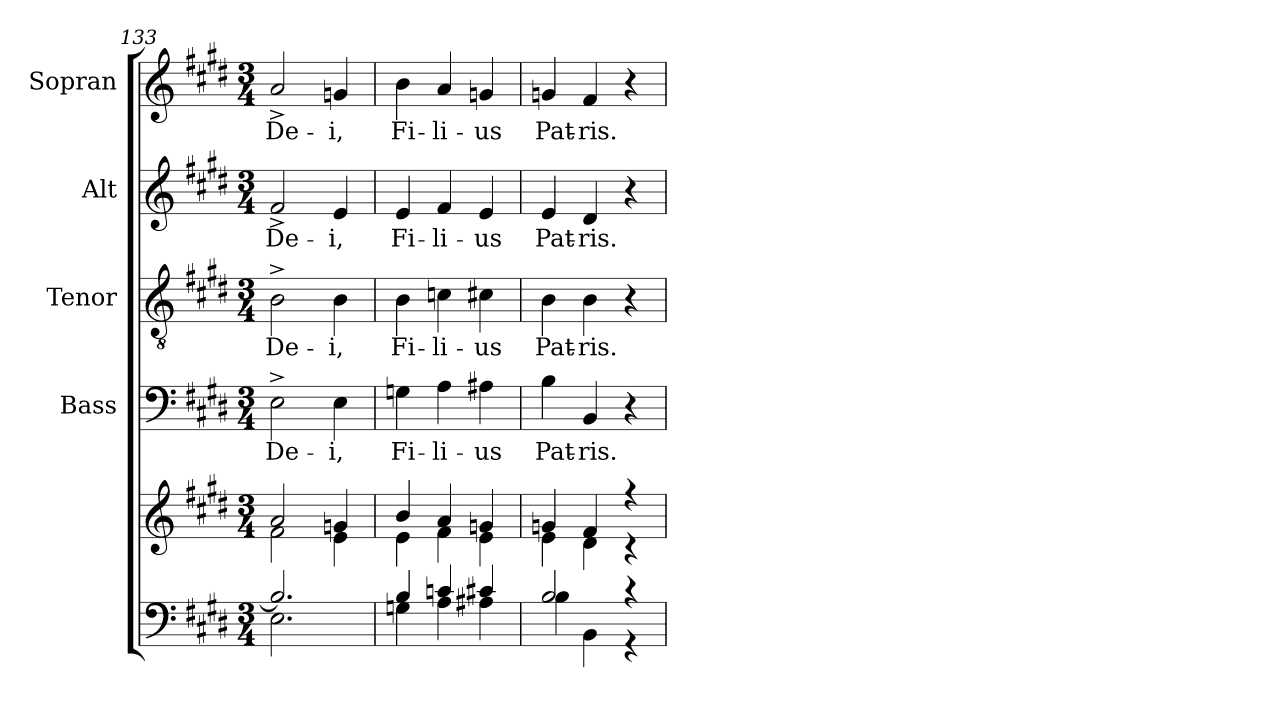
**kern	**kern	**kern	**text	**kern	**text	**kern	**text	**kern	**text
*part5	*part5	*part4	*part4	*part3	*part3	*part2	*part2	*part1	*part1
*staff6	*staff5	*staff4	*staff4	*staff3	*staff3	*staff2	*staff2	*staff1	*staff1
*	*	*I"Bass	*	*I"Tenor	*	*I"Alt	*	*I"Sopran	*
*	*	*I'B.	*	*I'T.	*	*I'A.	*	*I'S.	*
*clefF4	*clefG2	*clefF4	*	*clefGv2	*	*clefG2	*	*clefG2	*
*k[f#c#g#d#]	*k[f#c#g#d#]	*k[f#c#g#d#]	*	*k[f#c#g#d#]	*	*k[f#c#g#d#]	*	*k[f#c#g#d#]	*
*E:	*E:	*E:	*	*E:	*	*E:	*	*E:	*
*M3/4	*M3/4	*M3/4	*	*M3/4	*	*M3/4	*	*M3/4	*
=133	=133	=133	=133	=133	=133	=133	=133	=133	=133
*^	*^	*	*	*	*	*	*	*	*
!	!	!	!	!	!LO:LY:b	!	!LO:LY:b	!	!LO:LY:b	!	!LO:LY:b
2.B/]	2.E\	2a/	2f#\	2E^>\	De-	2B^>\	De-	2f#^>/	De-	2a^>/	De-
!	!	!	!	!	!LO:LY:b	!	!LO:LY:b	!	!LO:LY:b	!	!LO:LY:b
.	.	4gn/	4e\	4E\	-i,	4B\	-i,	4e/	-i,	4gn/	-i,
=134	=134	=134	=134	=134	=134	=134	=134	=134	=134	=134	=134
!	!	!	!	!	!LO:LY:b	!	!LO:LY:b	!	!LO:LY:b	!	!LO:LY:b
4B/	4Gn\	4b/	4e\	4Gn\	Fi-	4B\	Fi-	4e/	Fi-	4b\	Fi-
!	!	!	!	!	!LO:LY:b	!	!LO:LY:b	!	!LO:LY:b	!	!LO:LY:b
4cn/	4A\	4a/	4f#\	4A\	-li-	4cn\	-li-	4f#/	-li-	4a/	-li-
!	!	!	!	!	!LO:LY:b	!	!LO:LY:b	!	!LO:LY:b	!	!LO:LY:b
4c#X/	4A#X\	4gn/	4e\	4A#X\	-us	4c#X\	-us	4e/	-us	4gn/	-us
=135	=135	=135	=135	=135	=135	=135	=135	=135	=135	=135	=135
!	!	!	!	!	!LO:LY:b	!	!LO:LY:b	!	!LO:LY:b	!	!LO:LY:b
2B/	4B\	4gn/	4e\	4B\	Pat-	4B\	Pat-	4e/	Pat-	4gn/	Pat-
!	!	!	!	!	!LO:LY:b	!	!LO:LY:b	!	!LO:LY:b	!	!LO:LY:b
.	4BB\	4f#/	4d#\	4BB/	-ris.	4B\	-ris.	4d#/	-ris.	4f#/	-ris.
4r	4r	4r	4r	4r	.	4r	.	4r	.	4r	.
*v	*v	*	*	*	*	*	*	*	*	*	*
*	*v	*v	*	*	*	*	*	*	*	*
=	=	=	=	=	=	=	=	=	=
*-	*-	*-	*-	*-	*-	*-	*-	*-	*-
